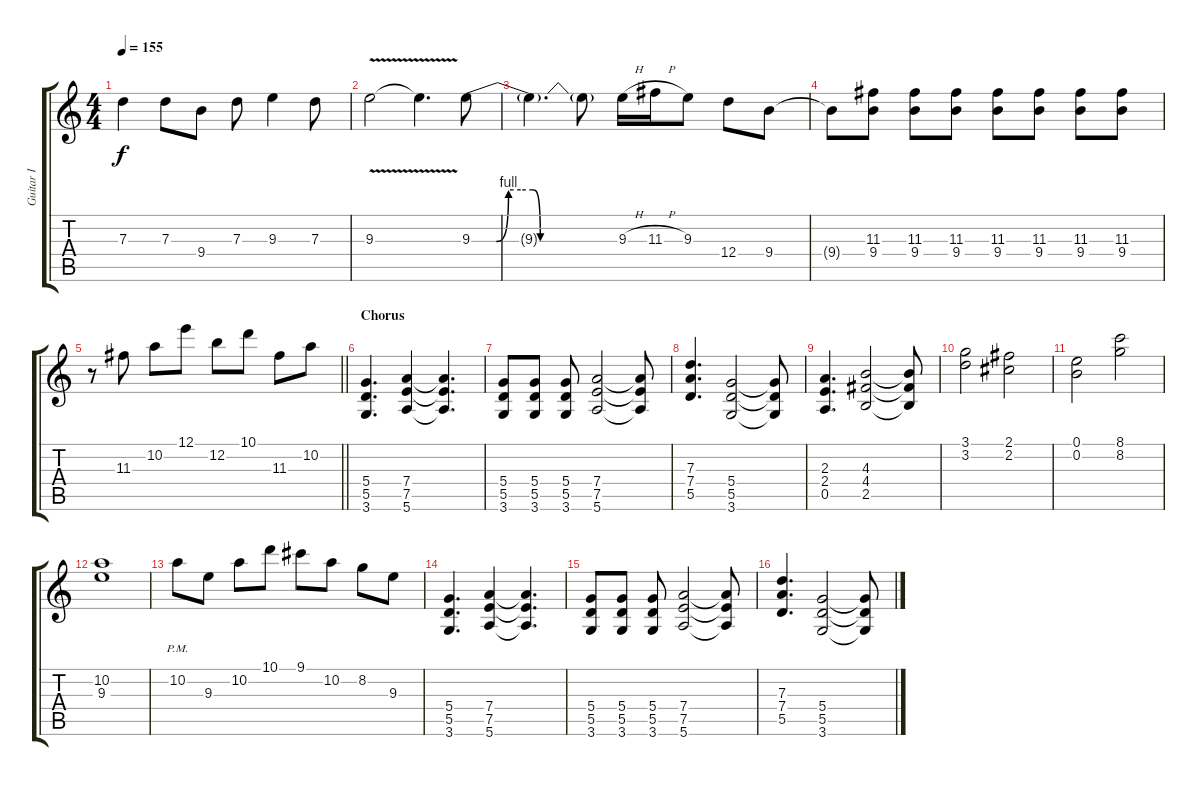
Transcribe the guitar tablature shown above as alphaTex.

\track ("Guitar I" "Guitar I") {instrument overdrivenguitar}
\staff {score tabs}
\tuning (E4 B3 G3 D3 A2 E2) {hide}
\ts (4 4)
\tempo 155
\clef g2
\ks c
7.3{t}.4{dy f} 7.3.8 9.4.8 7.3.8 9.3.4 7.3.8 |
9.3{v}.2 9.3{t}.4{d} 9.3{be (custom 0 0 10 0 15 4 20 4 25 4 28 0 35 0 60 0)}.8 |
9.3{t}.4{d} 9.3{t}.8 9.3{h}.16 11.3{h}.16 9.3.8 12.4.8 9.4.8 |
9.4{t}.8 (11.3 9.4).8 (11.3 9.4).8 (11.3 9.4).8 (11.3 9.4).8 (11.3 9.4).8 (11.3 9.4).8 (11.3 9.4).8 |
\barLineRight lightlight
r.8 11.3.8 10.2.8 12.1.8 12.2.8 10.1.8 11.3.8 10.2.8 |
\section ("" "Chorus")
(5.4 5.5 3.6).4{d} (7.4 7.5 5.6).4 (7.4{t} 7.5{t} 5.6{t}).4{d} |
(5.4 5.5 3.6).8 (5.4 5.5 3.6).8 (5.4 5.5 3.6).8 (7.4 7.5 5.6).2 (7.4{t} 7.5{t} 5.6{t}).8 |
(7.3 7.4 5.5).4{d} (5.4 5.5 3.6).2 (5.4{t} 5.5{t} 3.6{t}).8 |
(2.3 2.4 0.5).4{d} (4.3 4.4 2.5).2 (4.3{t} 4.4{t} 2.5{t}).8 |
(3.1 3.2).2 (2.1 2.2).2 |
(0.1 0.2).2 (8.1 8.2).2 |
(10.2 9.3).1 |
10.2{pm}.8 9.3.8 10.2.8 10.1.8 9.1.8 10.2.8 8.2.8 9.3.8 |
(5.4 5.5 3.6).4{d} (7.4 7.5 5.6).4 (7.4{t} 7.5{t} 5.6{t}).4{d} |
(5.4 5.5 3.6).8 (5.4 5.5 3.6).8 (5.4 5.5 3.6).8 (7.4 7.5 5.6).2 (7.4{t} 7.5{t} 5.6{t}).8 |
(7.3 7.4 5.5).4{d} (5.4 5.5 3.6).2 (5.4{t} 5.5{t} 3.6{t}).8
